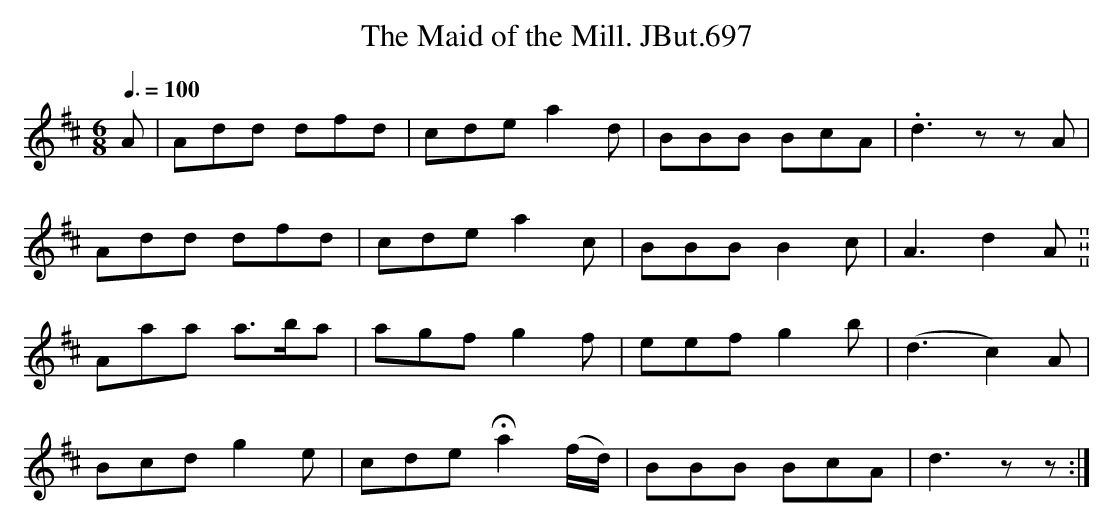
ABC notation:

X:1
T:Maid of the Mill. JBut.697, The
M:6/8
L:1/8
Q:3/8=100
K:D
A|Add dfd|cde a2d|BBB BcA|.d3zzA|
Add dfd|cde a2c|BBB B2c|A3d2A.||
Aaa a>ba|agf g2f|eef g2b|(d3c2)A|
Bcd g2e|cde Ha2 (f/d/)|BBB BcA|d3zz:|
